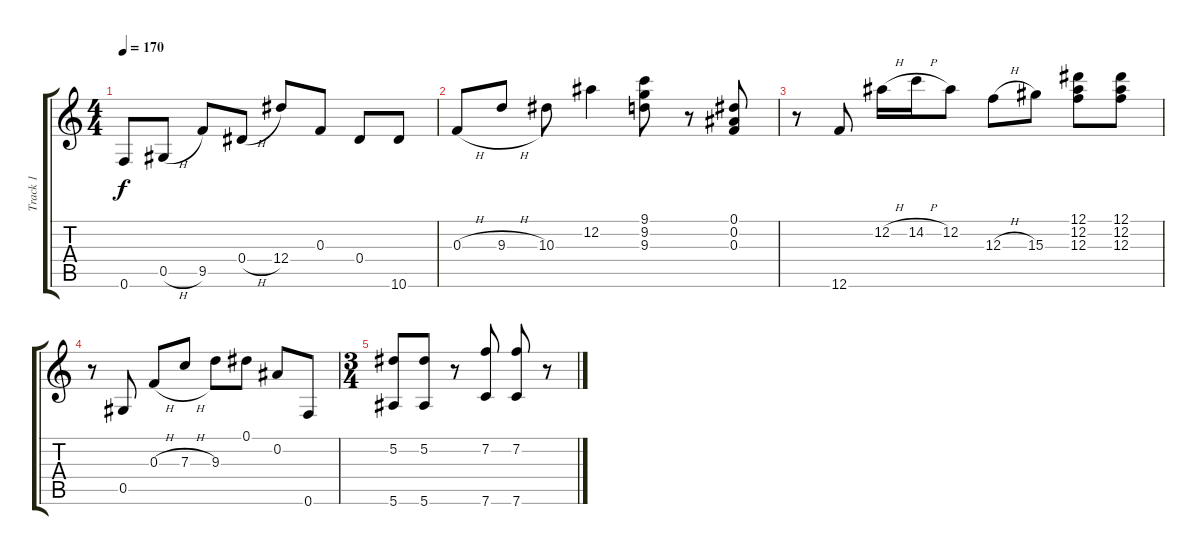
\track ("Track 1" "Track 1") {instrument electricguitarjazz}
\staff {score tabs}
\tuning (Eb4 Bb3 F3 Eb3 Ab2 F2) {hide}
\ts (4 4)
\tempo 170
\clef g2
\ks c
0.6.8{dy f} 0.5{h}.8 9.5.8 0.4{h}.8 12.4.8 0.3.8 0.4.8 10.6.8 |
0.3{h}.8 9.3{h}.8 10.3.8 12.2.4 (9.1 9.2 9.3).8 r.8 (0.1 0.2 0.3).8 |
r.8 12.6.8 12.2{h}.16 14.2{h}.16 12.2.8 12.3{h}.8 15.3.8 (12.1 12.2 12.3).8 (12.1 12.2 12.3).8 |
r.8 0.5.8 0.3{h}.8 7.3{h}.8 9.3.8 0.1.8 0.2.8 0.6.8 |
\ts (3 4)
(5.2 5.6).8 (5.2 5.6).8 r.8 (7.2 7.6).8 (7.2 7.6).8 r.8
